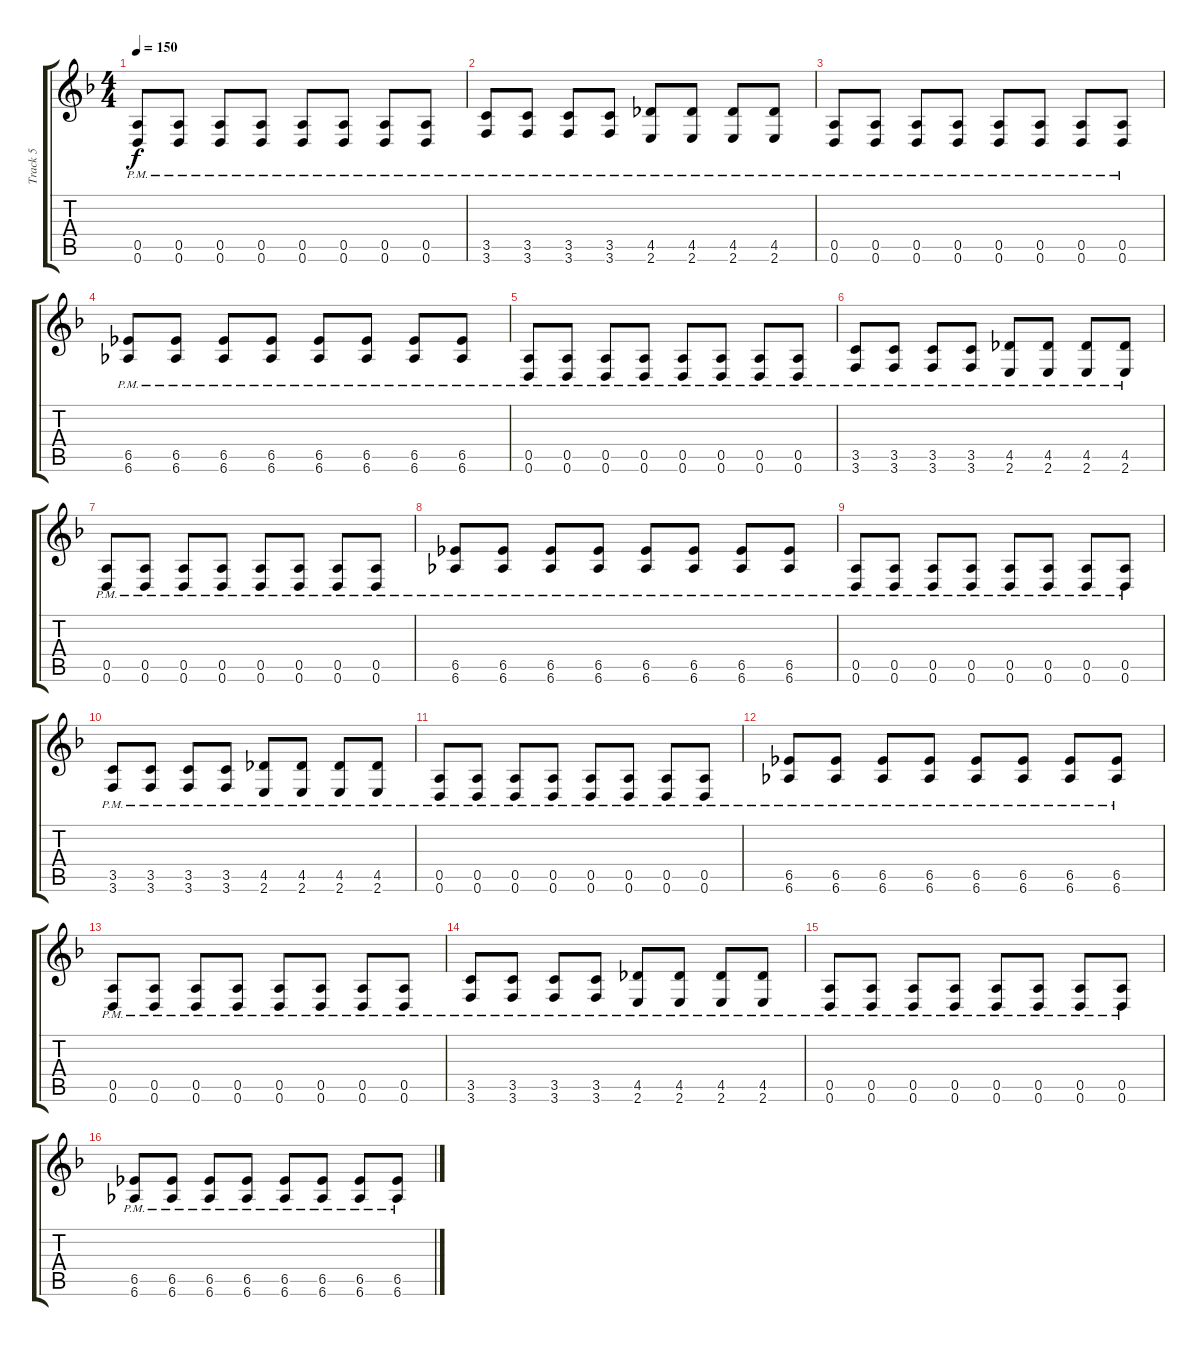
\track ("Track 5" "Track 5") {instrument distortionguitar}
\staff {score tabs}
\tuning (E4 B3 G3 D3 A2 D2) {hide}
\ts (4 4)
\tempo 150
\clef g2
\ks f
(0.5{pm} 0.6{pm}).8{dy f} (0.5{pm} 0.6{pm}).8 (0.5{pm} 0.6{pm}).8 (0.5{pm} 0.6{pm}).8 (0.5{pm} 0.6{pm}).8 (0.5{pm} 0.6{pm}).8 (0.5{pm} 0.6{pm}).8 (0.5{pm} 0.6{pm}).8 |
(3.5{pm} 3.6{pm}).8 (3.5{pm} 3.6{pm}).8 (3.5{pm} 3.6{pm}).8 (3.5{pm} 3.6{pm}).8 (4.5{pm} 2.6{pm}).8 (4.5{pm} 2.6{pm}).8 (4.5{pm} 2.6{pm}).8 (4.5{pm} 2.6{pm}).8 |
(0.5{pm} 0.6{pm}).8 (0.5{pm} 0.6{pm}).8 (0.5{pm} 0.6{pm}).8 (0.5{pm} 0.6{pm}).8 (0.5{pm} 0.6{pm}).8 (0.5{pm} 0.6{pm}).8 (0.5{pm} 0.6{pm}).8 (0.5{pm} 0.6{pm}).8 |
(6.5{pm} 6.6{pm}).8 (6.5{pm} 6.6{pm}).8 (6.5{pm} 6.6{pm}).8 (6.5{pm} 6.6{pm}).8 (6.5{pm} 6.6{pm}).8 (6.5{pm} 6.6{pm}).8 (6.5{pm} 6.6{pm}).8 (6.5{pm} 6.6{pm}).8 |
(0.5{pm} 0.6{pm}).8 (0.5{pm} 0.6{pm}).8 (0.5{pm} 0.6{pm}).8 (0.5{pm} 0.6{pm}).8 (0.5{pm} 0.6{pm}).8 (0.5{pm} 0.6{pm}).8 (0.5{pm} 0.6{pm}).8 (0.5{pm} 0.6{pm}).8 |
(3.5{pm} 3.6{pm}).8 (3.5{pm} 3.6{pm}).8 (3.5{pm} 3.6{pm}).8 (3.5{pm} 3.6{pm}).8 (4.5{pm} 2.6{pm}).8 (4.5{pm} 2.6{pm}).8 (4.5{pm} 2.6{pm}).8 (4.5{pm} 2.6{pm}).8 |
(0.5{pm} 0.6{pm}).8 (0.5{pm} 0.6{pm}).8 (0.5{pm} 0.6{pm}).8 (0.5{pm} 0.6{pm}).8 (0.5{pm} 0.6{pm}).8 (0.5{pm} 0.6{pm}).8 (0.5{pm} 0.6{pm}).8 (0.5{pm} 0.6{pm}).8 |
(6.5{pm} 6.6{pm}).8 (6.5{pm} 6.6{pm}).8 (6.5{pm} 6.6{pm}).8 (6.5{pm} 6.6{pm}).8 (6.5{pm} 6.6{pm}).8 (6.5{pm} 6.6{pm}).8 (6.5{pm} 6.6{pm}).8 (6.5{pm} 6.6{pm}).8 |
(0.5{pm} 0.6{pm}).8 (0.5{pm} 0.6{pm}).8 (0.5{pm} 0.6{pm}).8 (0.5{pm} 0.6{pm}).8 (0.5{pm} 0.6{pm}).8 (0.5{pm} 0.6{pm}).8 (0.5{pm} 0.6{pm}).8 (0.5{pm} 0.6{pm}).8 |
(3.5{pm} 3.6{pm}).8 (3.5{pm} 3.6{pm}).8 (3.5{pm} 3.6{pm}).8 (3.5{pm} 3.6{pm}).8 (4.5{pm} 2.6{pm}).8 (4.5{pm} 2.6{pm}).8 (4.5{pm} 2.6{pm}).8 (4.5{pm} 2.6{pm}).8 |
(0.5{pm} 0.6{pm}).8 (0.5{pm} 0.6{pm}).8 (0.5{pm} 0.6{pm}).8 (0.5{pm} 0.6{pm}).8 (0.5{pm} 0.6{pm}).8 (0.5{pm} 0.6{pm}).8 (0.5{pm} 0.6{pm}).8 (0.5{pm} 0.6{pm}).8 |
(6.5{pm} 6.6{pm}).8 (6.5{pm} 6.6{pm}).8 (6.5{pm} 6.6{pm}).8 (6.5{pm} 6.6{pm}).8 (6.5{pm} 6.6{pm}).8 (6.5{pm} 6.6{pm}).8 (6.5{pm} 6.6{pm}).8 (6.5{pm} 6.6{pm}).8 |
(0.5{pm} 0.6{pm}).8 (0.5{pm} 0.6{pm}).8 (0.5{pm} 0.6{pm}).8 (0.5{pm} 0.6{pm}).8 (0.5{pm} 0.6{pm}).8 (0.5{pm} 0.6{pm}).8 (0.5{pm} 0.6{pm}).8 (0.5{pm} 0.6{pm}).8 |
(3.5{pm} 3.6{pm}).8 (3.5{pm} 3.6{pm}).8 (3.5{pm} 3.6{pm}).8 (3.5{pm} 3.6{pm}).8 (4.5{pm} 2.6{pm}).8 (4.5{pm} 2.6{pm}).8 (4.5{pm} 2.6{pm}).8 (4.5{pm} 2.6{pm}).8 |
(0.5{pm} 0.6{pm}).8 (0.5{pm} 0.6{pm}).8 (0.5{pm} 0.6{pm}).8 (0.5{pm} 0.6{pm}).8 (0.5{pm} 0.6{pm}).8 (0.5{pm} 0.6{pm}).8 (0.5{pm} 0.6{pm}).8 (0.5{pm} 0.6{pm}).8 |
(6.5{pm} 6.6{pm}).8 (6.5{pm} 6.6{pm}).8 (6.5{pm} 6.6{pm}).8 (6.5{pm} 6.6{pm}).8 (6.5{pm} 6.6{pm}).8 (6.5{pm} 6.6{pm}).8 (6.5{pm} 6.6{pm}).8 (6.5{pm} 6.6{pm}).8
